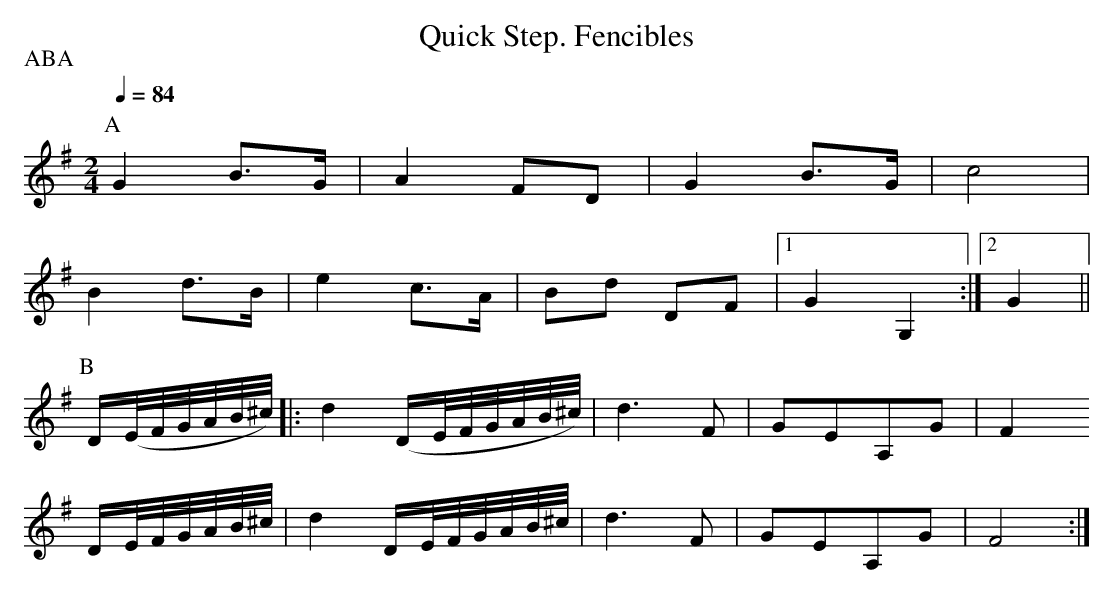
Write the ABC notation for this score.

X:1
T:Quick Step. Fencibles
M:2/4
L:1/8
Q:1/4=84
P:ABA
K:G
P:A
G2 B>G | A2 FD | G2 B>G | c4 |
B2 d>B | e2 c>A | Bd DF |[1 G2 G,2 :| \
 [2 G2 ||
P:B
D/(E//F//G//A//B//^c//) |: d2 (D/E//F//G//A//B//^c//) | d3F | GEA,G | F2
D/E//F//G//A//B//^c// | d2 D/E//F//G//A//B//^c// | d3F | GEA,G | F4 :|
